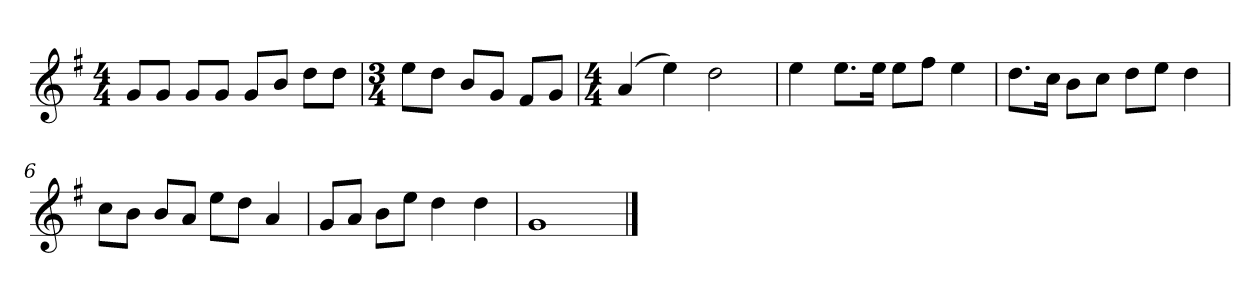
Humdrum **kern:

**kern
*part1
*staff1
*k[f#]
*M4/4
*MM120
=1
8gL
8gJ
8gL
8gJ
8gL
8bJ
8ddL
8ddJ
=2
*M3/4
8eeL
8ddJ
8bL
8gJ
8f#L
8gJ
=3
*M4/4
(4a
4ee)
2dd
=4
4ee
8.eeL
16eeJk
8eeL
8ff#J
4ee
=5
8.ddL
16ccJk
8bL
8ccJ
8ddL
8eeJ
4dd
=6
8ccL
8bJ
8bL
8aJ
8eeL
8ddJ
4a
=7
8gL
8aJ
8bL
8eeJ
4dd
4dd
=8
1g
==
*-
